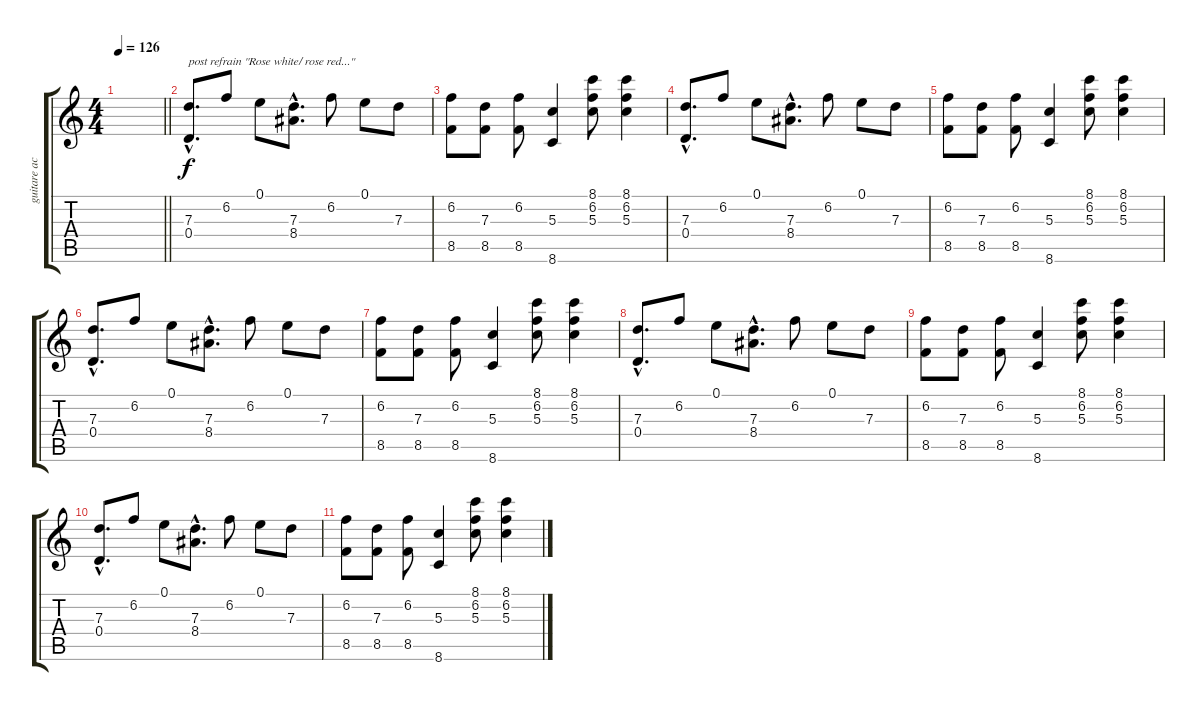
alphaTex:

\track ("guitare acoustique Courtney" "guitare ac") {instrument acousticguitarnylon}
\staff {score tabs}
\tuning (E4 B3 G3 D3 A2 E2) {hide}
\ts (4 4)
\tempo 126
\clef g2
\barLineRight lightlight
\ks c
|
(7.3{hac} 0.4{hac}).8{d txt "post refrain \"Rose white/ rose red...\""} 6.2.8 0.1.8 (7.3{hac} 8.4{hac}).8{d} 6.2.8 0.1.8 7.3.8 |
(6.2 8.5).8 (7.3 8.5).8 (6.2 8.5).8 (5.3 8.6).4 (8.1 6.2 5.3).8 (8.1 6.2 5.3).4 |
(7.3{hac} 0.4{hac}).8{d} 6.2.8 0.1.8 (7.3{hac} 8.4{hac}).8{d} 6.2.8 0.1.8 7.3.8 |
(6.2 8.5).8 (7.3 8.5).8 (6.2 8.5).8 (5.3 8.6).4 (8.1 6.2 5.3).8 (8.1 6.2 5.3).4 |
(7.3{hac} 0.4{hac}).8{d} 6.2.8 0.1.8 (7.3{hac} 8.4{hac}).8{d} 6.2.8 0.1.8 7.3.8 |
(6.2 8.5).8 (7.3 8.5).8 (6.2 8.5).8 (5.3 8.6).4 (8.1 6.2 5.3).8 (8.1 6.2 5.3).4 |
(7.3{hac} 0.4{hac}).8{d} 6.2.8 0.1.8 (7.3{hac} 8.4{hac}).8{d} 6.2.8 0.1.8 7.3.8 |
(6.2 8.5).8 (7.3 8.5).8 (6.2 8.5).8 (5.3 8.6).4 (8.1 6.2 5.3).8 (8.1 6.2 5.3).4 |
(7.3{hac} 0.4{hac}).8{d} 6.2.8 0.1.8 (7.3{hac} 8.4{hac}).8{d} 6.2.8 0.1.8 7.3.8 |
(6.2 8.5).8 (7.3 8.5).8 (6.2 8.5).8 (5.3 8.6).4 (8.1 6.2 5.3).8 (8.1 6.2 5.3).4
